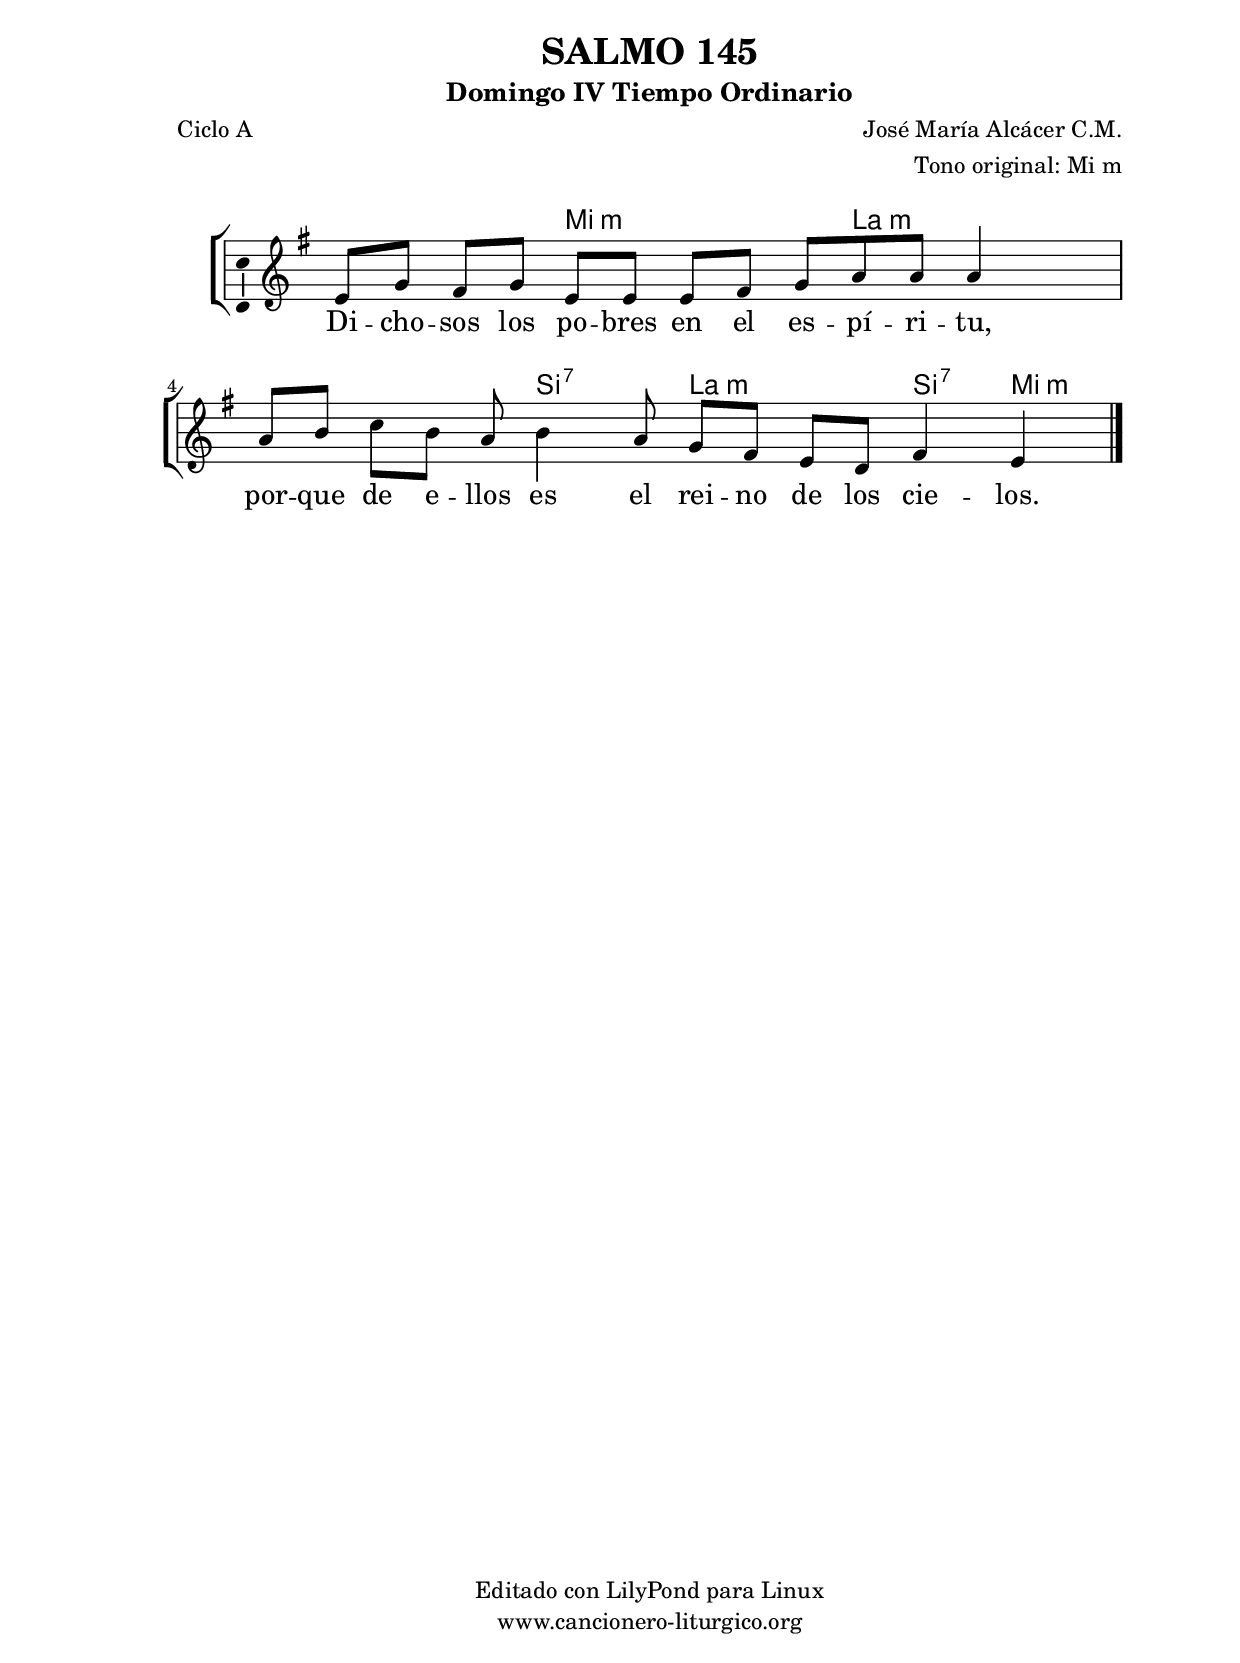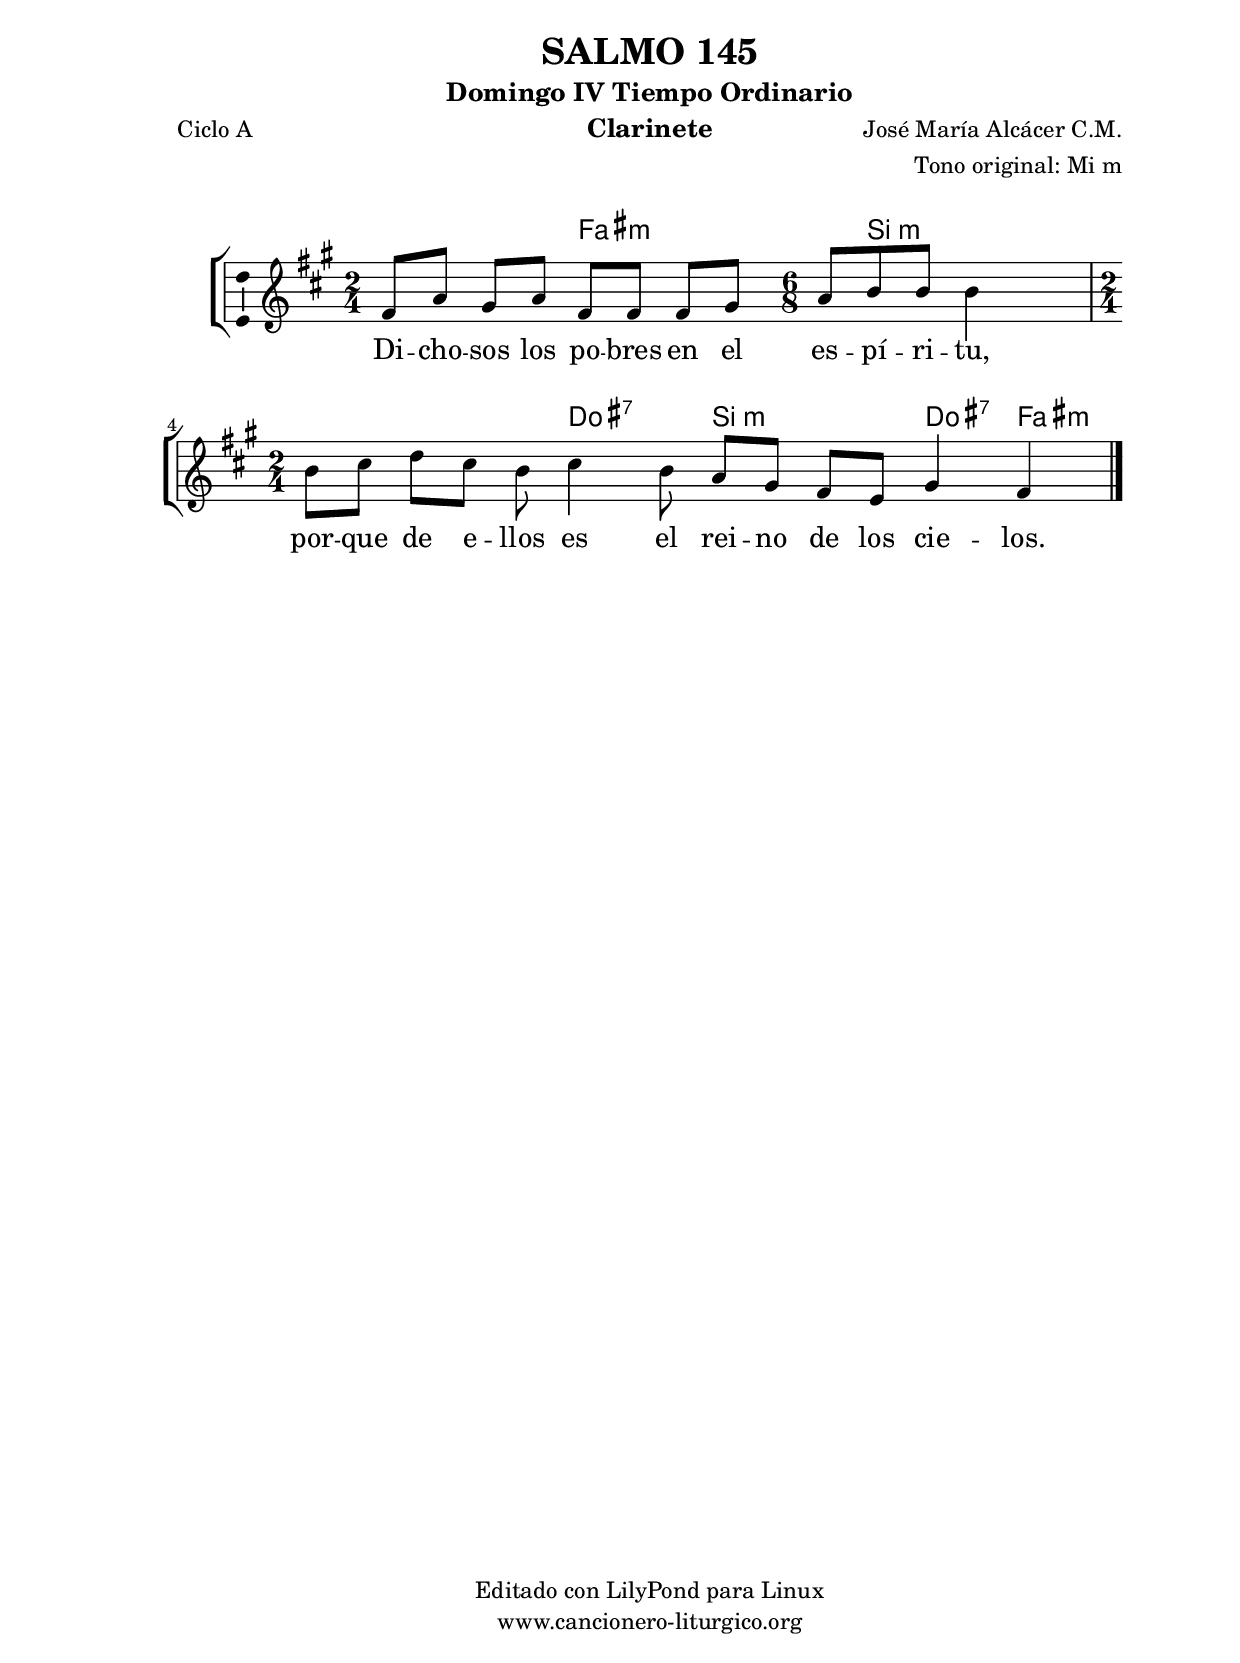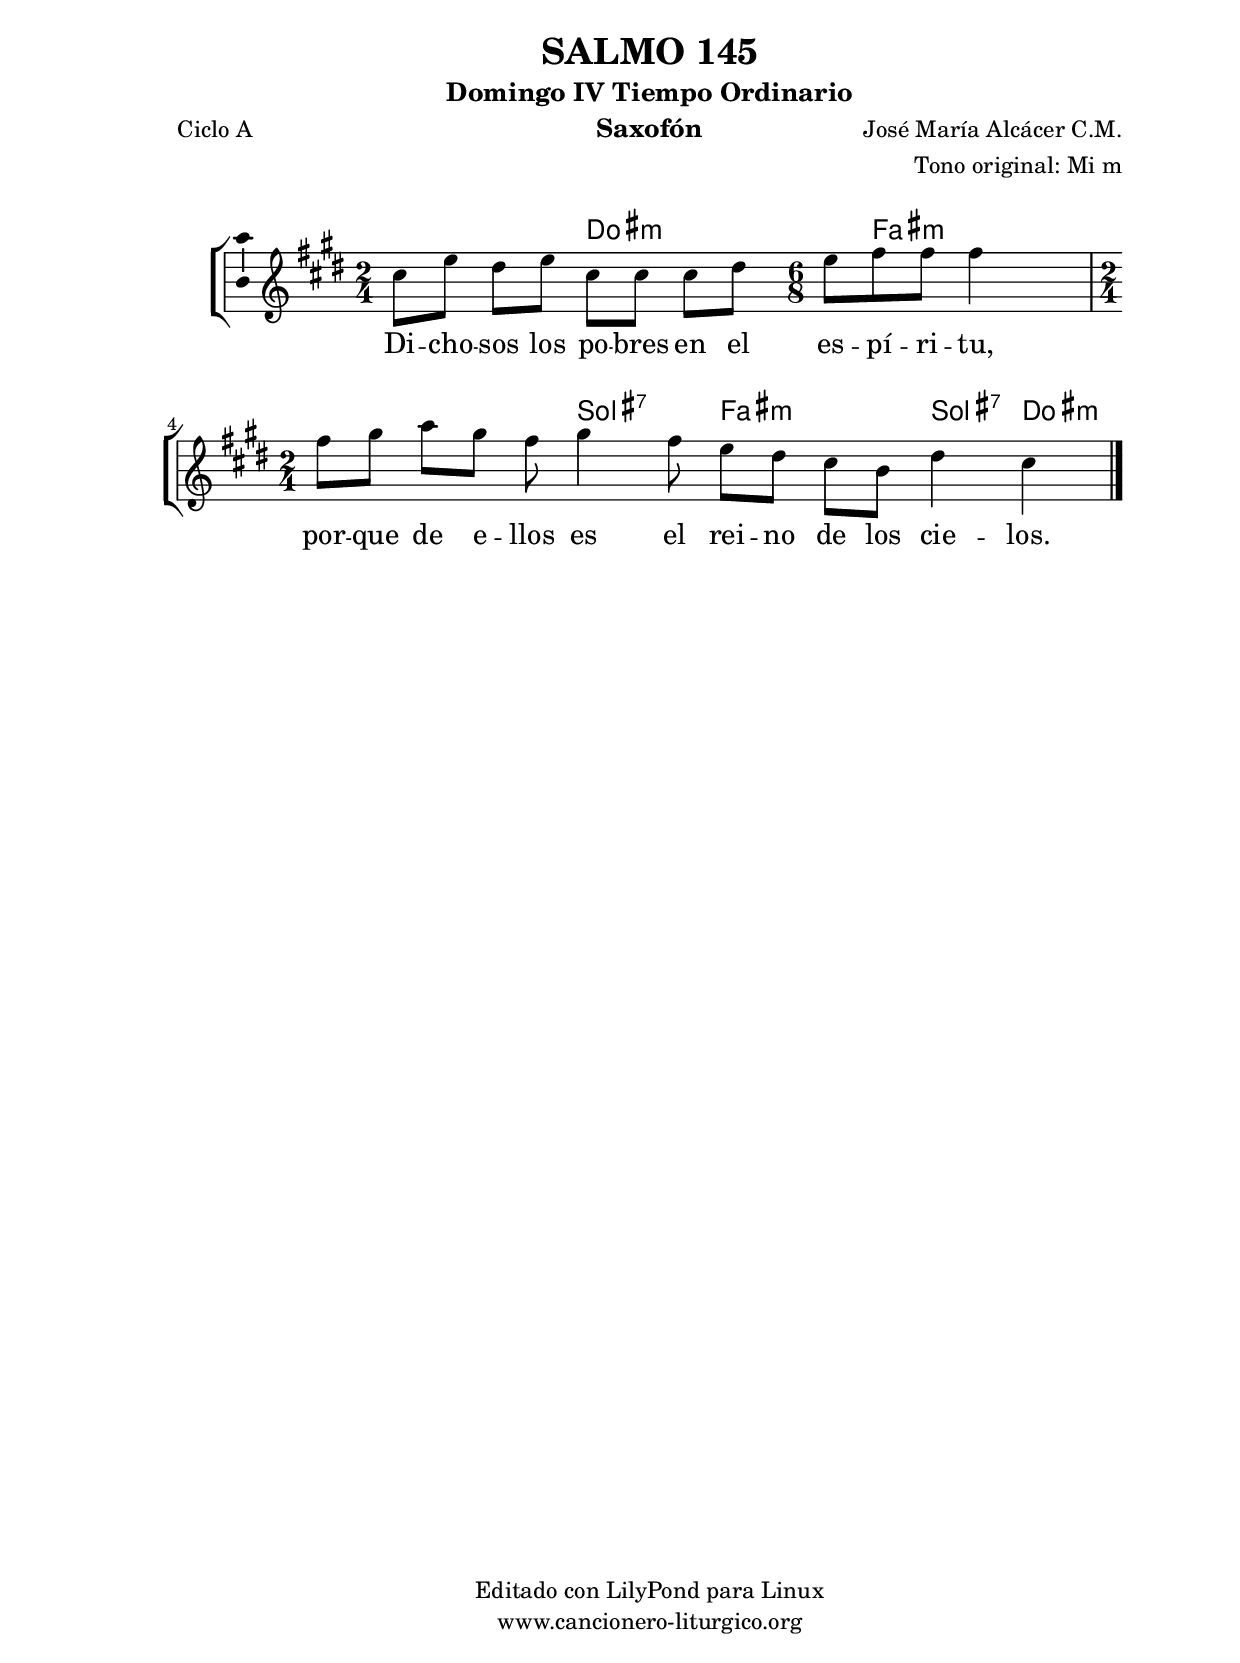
%
%para convertir .midi en .wav:
%timidity filename.midi -Ow -o finename.wav
%
%
%Para convertir de .wav a .mp3:
%lame -h -m j filename.wav
%
%
%para escuchar el midi:
%timidity nombrefichero.midi
%


%versión de lilypond para la que se ha escrito esta partitura:
\version "2.16.0"

	%Tamaño papel
	#(set-default-paper-size "a4")
	%Tamaño partitura
	#(set-global-staff-size 20)
	%No responde al pulsar sobre una nota
	#(ly:set-option 'point-and-click #f)

%parámetros del encabezamiento:
\header {
	title = "SALMO 145"
	subtitle = "Domingo IV Tiempo Ordinario"
	composer = "José María Alcácer C.M."
	poet = "Ciclo A"
	meter = ""
	arranger = "Tono original: Mi m"
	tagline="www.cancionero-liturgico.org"
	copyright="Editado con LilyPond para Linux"
	}

%parámetros asociados al papel:
\paper  {
	oddHeaderMarkup = \markup {\fill-line { \on-the-fly #not-first-page \fromproperty #'header:title \on-the-fly #not-first-page \fromproperty #'header:composer }}
	evenHeaderMarkup = \markup {\fill-line { \fromproperty #'header:composer \fromproperty #'header:title }}
	#(set-paper-size "a4")
	print-page-number = ##f
	first-page-number = 1
	print-first-page-number = ##f
%	head-separation = 3.0 \cm
	top-margin = 2.0 \cm
	bottom-margin = 0.5\cm
%%%	bottom-margin = -1.0\cm
	left-margin = 3.0 \cm
	line-width = 16.0 \cm 
	indent = 8\mm
	interscoreline = 2.\mm
	between-system-space = 15\mm
%	para que las partituras no llenen la hoja:
	ragged-bottom = ##t
%	idem para la última hoja:
	ragged-last-bottom = ##f
%	para que las partituras llenen el ancho del papel:
	ragged-last = ##f
	after-title-space = 2.5 \cm
%page-count=1
%system-count=8

	%Flexible Vertical Spacing
%	markup-markup-spacing =
%	#'((basic-distance . 15) (minimum-distance . 15) (padding . 3))
	markup-system-spacing =
	#'((basic-distance . 15) (minimum-distance . 15) (padding . 3))
	system-system-spacing =
	#'((basic-distance . 15) (minimum-distance . 15) (padding . 3))
	score-system-spacing =
	#'((basic-distance . 15) (minimum-distance . 15) (padding . 5))
%	top-system-spacing = % header
%	#'((basic-distance . 8) (minimum-distance . 0) (padding . 3))
%	top-markup-spacing =
%	#'((basic-distance . 20) (minimum-distance . 20) (padding . 3))
	last-bottom-spacing = % footer
	#'((basic-distance . 5) (minimum-distance . 5) (padding . 3))
%	score-markup-spacing =
%	#'((basic-distance . 16) (minimum-distance . 13) (padding . 3))

	}


%parámetros que afectan a toda la partitura:
global =  {
	%clave de sol (G):
	\clef G
	%armadura:
%%%	\transpose  c d
	\key e \minor
	\tempo 4=70
	\set Score.tempoHideNote = ##t
	}


acordes = {
	\italianChords
	\chordmode {
%%%	\transpose  c d
{
s2
e2:m s8 a2:m s8
s4 a4:m s8 b4:7 s8 a2:m b4:7 e4:m

	}
	}
}


melodia = 
{
%%%	\transpose  c d
	\relative c'{

\time 2/4
e8 g fis g
\bar""
e8 e e fis
\bar""

\time 6/8
g8 a a a4 s8

\time 2/4
a8 b c b
\bar""
a8 b4 a8
\bar""
g8 fis e d
\bar""
fis4 e

	\bar "|."
	}
	}


texto = \lyricmode {
Di -- cho -- sos los po -- bres en el es -- pí -- ri -- tu,
por -- que de e -- llos es el rei -- no de los cie -- los.
	}


acordesStaff = \context ChordNames = acordesStaff <<
	\set chordChanges = ##t
	\acordes
	>>


vozStaff = \context Voice = vozStaff
\with {\consists "Ambitus_engraver"}
<<
%	\set Staff.instrumentName = ""
%	\set Staff.shortInstrumentName = ""
%	\set Staff.midiInstrument = #"clarinet"
%	\set Staff.midiInstrument = #"cello"
%	\set Staff.midiInstrument = #"flute"
	\set Staff.midiInstrument = #"electric guitar (jazz)"
%	\set Staff.midiInstrument = #"english horn"
%	\set Staff.midiInstrument = #"violin"
%	\set Staff.midiInstrument = #"glockenspiel"
	\set Staff.midiMinimumVolume = #0.7
	\set Staff.midiMaximumVolume = #0.9
	\global
	\melodia
	>>


textoStaff = \context Lyrics = textoStaff <<
	\lyricsto vozStaff \texto
	>>

\book {
	\score {
		\context ChoirStaff {
			\override StaffGroup.SystemStartBracket #'collapse-height = #1
			\override Score.SystemStartBar #'collapse-height = #1
			<<
			\acordesStaff
			\vozStaff
			\textoStaff
			>>
			}
		\layout {
	    		\context {
				\Staff
%%%				\remove Bar_engraver
				\remove "Time_signature_engraver"
				}
	    		\context {
				\Lyrics
				\override LyricText #'font-size = #2
				}
	   		 \context {
				\Score
				%fontSize = #3
				\override StaffSymbol #'staff-space = #(magstep +3)
				%\override Beam #'thickness = #0.55
				%\override SpacingSpanner #'spacing-increment = #1.0
				%\override Slur #'height-limit = #1.5
				}
			}
		}
	\score {
		\unfoldRepeats
		\context ChoirStaff {
			<<
			\acordesStaff
			\vozStaff
			>>
			}
		\midi {
	  		\context {
	  			\Score
				tempoWholesPerMinute = #(ly:make-moment 70 4)
				}
			}
		}
	}

%Partitura para clarinete
#(define output-suffix "C")
\book {
	\header{
		instrument = "Clarinete"
		}
	\score {
		\context ChoirStaff {
			\override StaffGroup.SystemStartBracket #'collapse-height = #1
			\override Score.SystemStartBar #'collapse-height = #1
\transpose c d
			<<
			\acordesStaff
			\vozStaff
			\textoStaff
			>>
			}
		\layout {
	    		\context {
				\Lyrics
				\override LyricText #'font-size = #2
				}
	   		 \context {
				\Score
				\override StaffSymbol #'staff-space = #(magstep +3)
				}
			}
		}
	}

%Partitura para saxofón
#(define output-suffix "S")
\book {
	\header{
		instrument = "Saxofón"
		}
	\score {
		\context ChoirStaff {
			\override StaffGroup.SystemStartBracket #'collapse-height = #1
			\override Score.SystemStartBar #'collapse-height = #1
\transpose c a
			<<
			\acordesStaff
			\vozStaff
			\textoStaff
			>>
			}
		\layout {
	    		\context {
				\Lyrics
				\override LyricText #'font-size = #2
				}
	   		 \context {
				\Score
				\override StaffSymbol #'staff-space = #(magstep +3)
				}
			}
		}
	}

